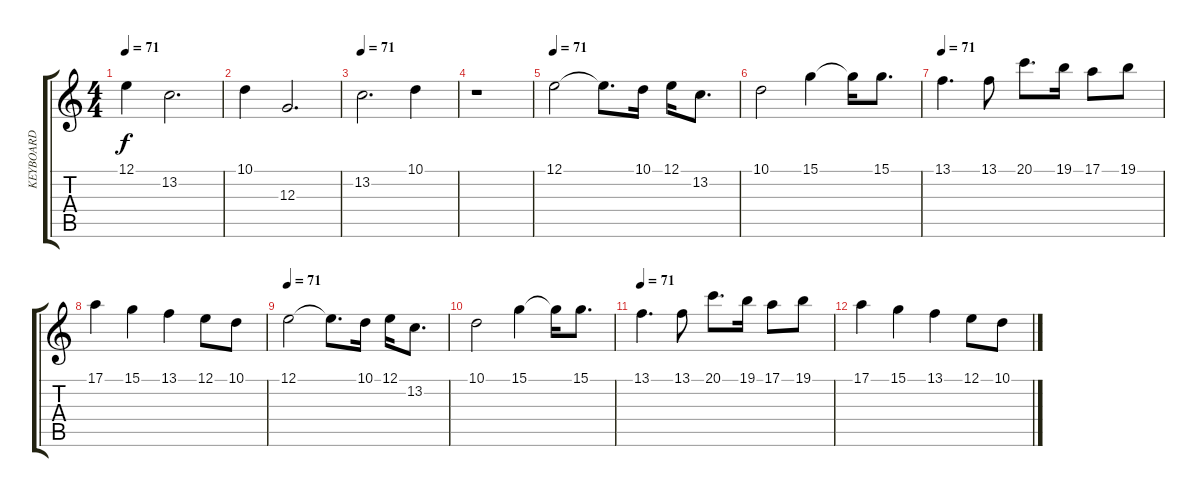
\track ("KEYBOARD" "KEYBOARD") {instrument synthstrings1}
\staff {score tabs}
\tuning (E4 B3 G3 D3 A2 E2) {hide}
\ts (4 4)
\tempo 71
\clef g2
\ks c
12.1.4{dy f} 13.2.2{d} |
10.1.4 12.3.2{d} |
\tempo 71
13.2.2{d} 10.1.4 |
r.1 |
\tempo 71
12.1.2{volume 12} 12.1{t}.8{d} 10.1.16{volume 11} 12.1.16{volume 11} 13.2.8{d} |
10.1.2{volume 10} 15.1.4{volume 10} 15.1{t}.16 15.1.8{d volume 9} |
\tempo 71
13.1.4{d volume 9} 13.1.8{volume 8} 20.1.8{d volume 8} 19.1.16{volume 8} 17.1.8 19.1.8{volume 7} |
17.1.4{volume 7} 15.1.4{volume 7} 13.1.4{volume 6} 12.1.8{volume 6} 10.1.8{volume 6} |
\tempo 71
12.1.2{volume 5} 12.1{t}.8{d} 10.1.16{volume 4} 12.1.16 13.2.8{d volume 4} |
10.1.2{volume 4} 15.1.4{volume 3} 15.1{t}.16 15.1.8{d volume 2} |
\tempo 71
13.1.4{d volume 2} 13.1.8{volume 1} 20.1.8{d volume 1} 19.1.16{volume 1} 17.1.8{volume 1} 19.1.8{volume 0} |
17.1.4{volume 0} 15.1.4{volume 0} 13.1.4 12.1.8{txt ""} 10.1.8
